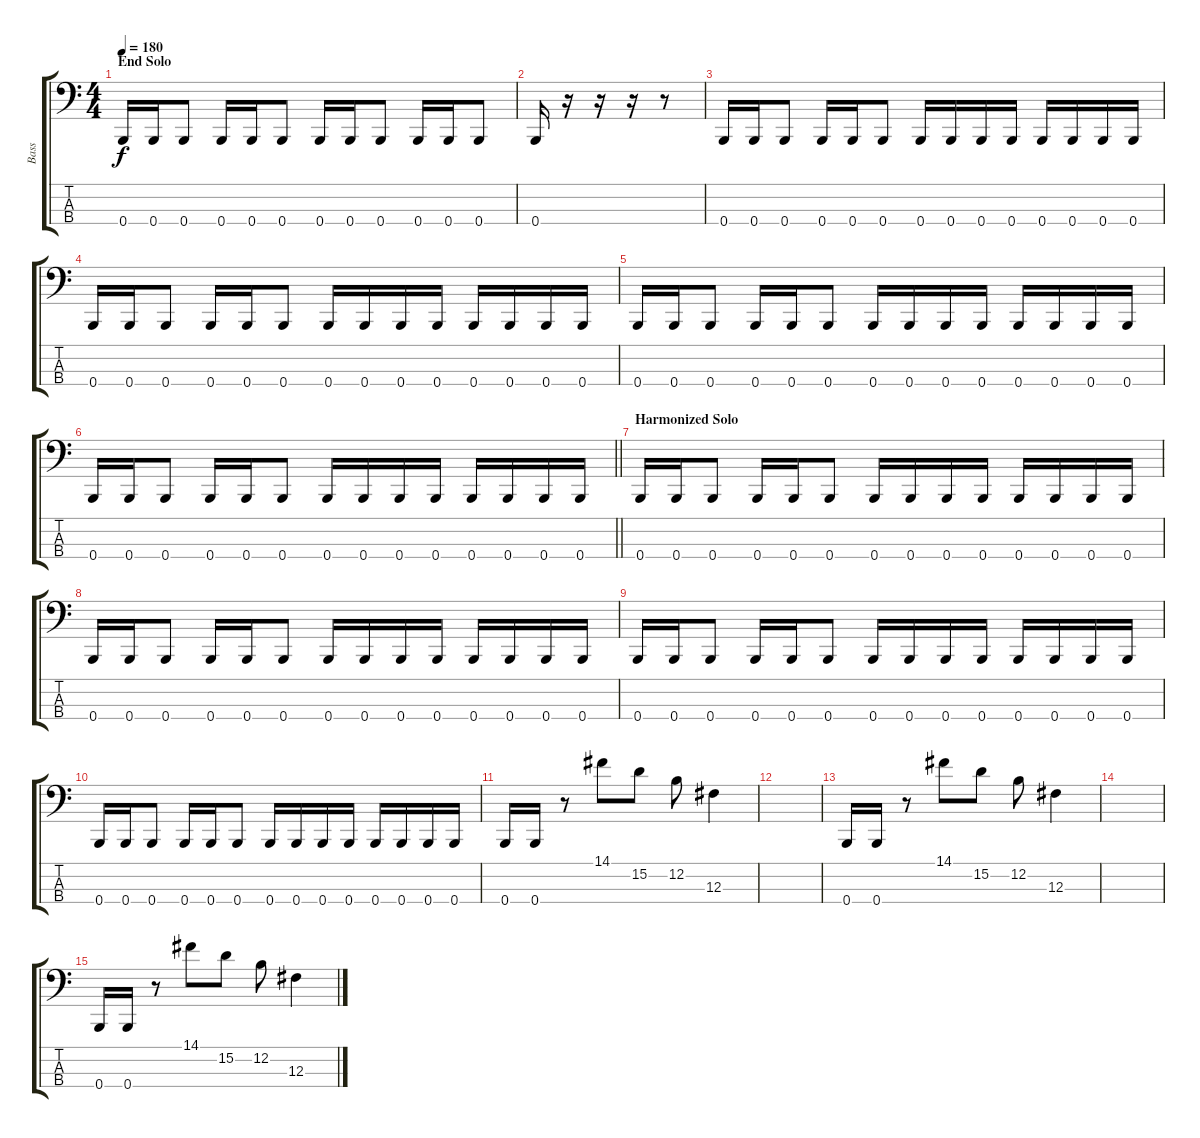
\track ("Bass" "Bass") {instrument electricbasspick}
\staff {score tabs}
\tuning (E2 B1 Gb1 B0) {hide}
\ts (4 4)
\section ("" "End Solo")
\tempo 170
\tempo 180
\clef f4
\ks c
0.4.16{dy f} 0.4.16 0.4.8 0.4.16 0.4.16 0.4.8 0.4.16 0.4.16 0.4.8 0.4.16 0.4.16 0.4.8 |
0.4.16 r.16 r.16 r.16 r.8 |
0.4.16 0.4.16 0.4.8 0.4.16 0.4.16 0.4.8 0.4.16 0.4.16 0.4.16 0.4.16 0.4.16 0.4.16 0.4.16 0.4.16 |
0.4.16 0.4.16 0.4.8 0.4.16 0.4.16 0.4.8 0.4.16 0.4.16 0.4.16 0.4.16 0.4.16 0.4.16 0.4.16 0.4.16 |
0.4.16 0.4.16 0.4.8 0.4.16 0.4.16 0.4.8 0.4.16 0.4.16 0.4.16 0.4.16 0.4.16 0.4.16 0.4.16 0.4.16 |
\barLineRight lightlight
0.4.16 0.4.16 0.4.8 0.4.16 0.4.16 0.4.8 0.4.16 0.4.16 0.4.16 0.4.16 0.4.16 0.4.16 0.4.16 0.4.16 |
\section ("" "Harmonized Solo")
0.4.16 0.4.16 0.4.8 0.4.16 0.4.16 0.4.8 0.4.16 0.4.16 0.4.16 0.4.16 0.4.16 0.4.16 0.4.16 0.4.16 |
0.4.16 0.4.16 0.4.8 0.4.16 0.4.16 0.4.8 0.4.16 0.4.16 0.4.16 0.4.16 0.4.16 0.4.16 0.4.16 0.4.16 |
0.4.16 0.4.16 0.4.8 0.4.16 0.4.16 0.4.8 0.4.16 0.4.16 0.4.16 0.4.16 0.4.16 0.4.16 0.4.16 0.4.16 |
0.4.16 0.4.16 0.4.8 0.4.16 0.4.16 0.4.8 0.4.16 0.4.16 0.4.16 0.4.16 0.4.16 0.4.16 0.4.16 0.4.16 |
0.4.16 0.4.16 r.8 14.1.8 15.2.8 12.2.8 12.3.4 |
|
0.4.16 0.4.16 r.8 14.1.8 15.2.8 12.2.8 12.3.4 |
|
0.4.16 0.4.16 r.8 14.1.8 15.2.8 12.2.8 12.3.4
